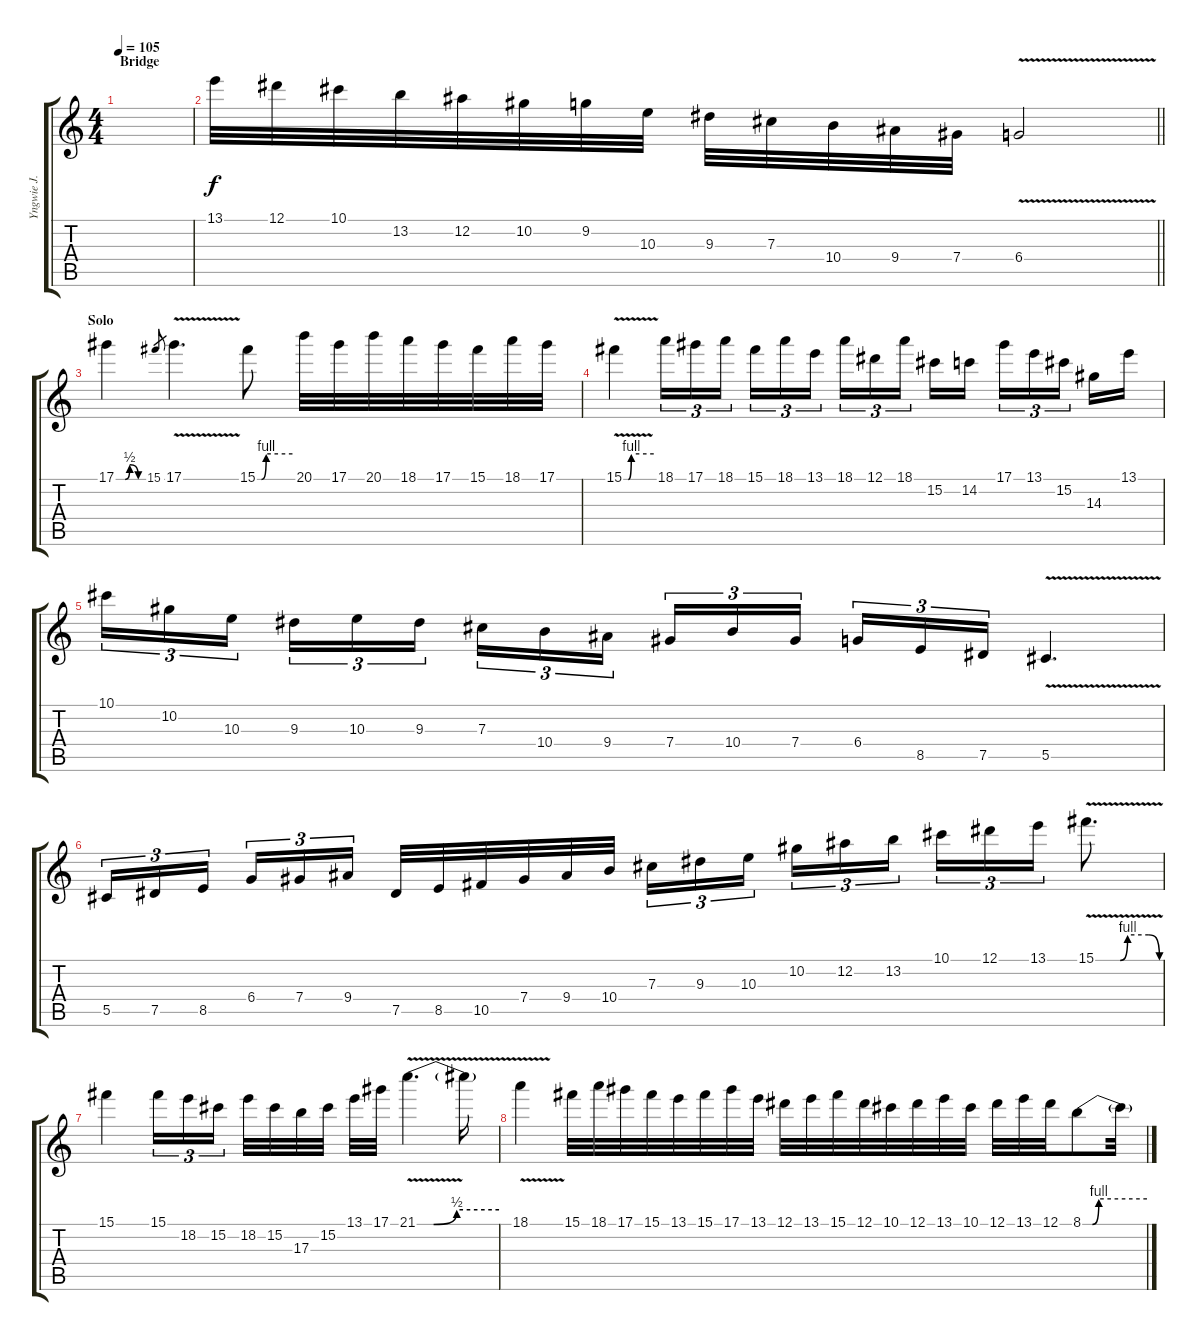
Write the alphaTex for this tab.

\track ("Yngwie J. Malmsteen" "Yngwie J. ") {instrument overdrivenguitar}
\staff {score tabs}
\tuning (Eb4 Bb3 Gb3 Db3 Ab2 Eb2) {hide}
\ts (4 4)
\section ("" "Bridge")
\tempo 105
\clef g2
\ks c
|
\barLineRight lightlight
13.1.32 12.1.32 10.1.32 13.2.32 12.2.32 10.2.32 9.2.32 10.3.32 9.3.32 7.3.32 10.4.32 9.4.32 7.4.32 6.4{v}.2 |
\section ("" "Solo")
17.1{be (custom 0 0 8 0 20 0 30 2 49 0 60 0)}.4 15.1.8{gr} 17.1{v}.4{d} 15.1{be (custom 0 0 7 0 15 4 60 4)}.8 20.1.32 17.1.32 20.1.32 18.1.32 17.1.32 15.1.32 18.1.32 17.1.32 |
15.1{be (custom 0 0 9 0 15 4 60 4) v}.4 18.1.16{tu (3 2)} 17.1.16{tu (3 2)} 18.1.16{tu (3 2) beam splitsecondary} 15.1.16{tu (3 2)} 18.1.16{tu (3 2)} 13.1.16{tu (3 2)} 18.1.16{tu (3 2)} 12.1.16{tu (3 2)} 18.1.16{tu (3 2) beam splitsecondary} 15.2.16 14.2.16 17.1.16{tu (3 2)} 13.1.16{tu (3 2)} 15.2.16{tu (3 2) beam splitsecondary} 14.3.16 13.1.16 |
10.1.16{tu (3 2)} 10.2.16{tu (3 2)} 10.3.16{tu (3 2) beam splitsecondary} 9.3.16{tu (3 2)} 10.3.16{tu (3 2)} 9.3.16{tu (3 2)} 7.3.16{tu (3 2)} 10.4.16{tu (3 2)} 9.4.16{tu (3 2) beam splitsecondary} 7.4.16{tu (3 2)} 10.4.16{tu (3 2)} 7.4.16{tu (3 2)} 6.4.16{tu (3 2)} 8.5.16{tu (3 2)} 7.5.16{tu (3 2)} 5.5{v}.4{d} |
5.5.16{tu (3 2)} 7.5.16{tu (3 2)} 8.5.16{tu (3 2) beam splitsecondary} 6.4.16{tu (3 2)} 7.4.16{tu (3 2)} 9.4.16{tu (3 2)} 7.5.32 8.5.32 10.5.32 7.4.32 9.4.32 10.4.32{beam splitsecondary} 7.3.16{tu (3 2)} 9.3.16{tu (3 2)} 10.3.16{tu (3 2) beam splitsecondary} 10.2.16{tu (3 2)} 12.2.16{tu (3 2)} 13.2.16{tu (3 2) beam splitsecondary} 10.1.16{tu (3 2)} 12.1.16{tu (3 2)} 13.1.16{tu (3 2)} 15.1{be (custom 0 0 10 0 23 0 30 4 50 4 60 0) v}.8{d} |
15.1.4 15.1.16{tu (3 2)} 18.2.16{tu (3 2)} 15.2.16{tu (3 2) beam splitsecondary} 18.2.32 15.2.32 17.3.32 15.2.32 13.1.32 17.1.32 21.1{be (custom 0 0 12 0 29 2 60 2) v}.4{d} 21.1{t}.16 |
18.1{v}.4 15.1.32 18.1.32 17.1.32 15.1.32 13.1.32 15.1.32 17.1.32 13.1.32 12.1.32 13.1.32 15.1.32 12.1.32 10.1.32 12.1.32 13.1.32 10.1.32 12.1.32 13.1.32 12.1.32 8.1{be (custom 0 0 9 0 15 4 60 4)}.8 8.1{t}.32
